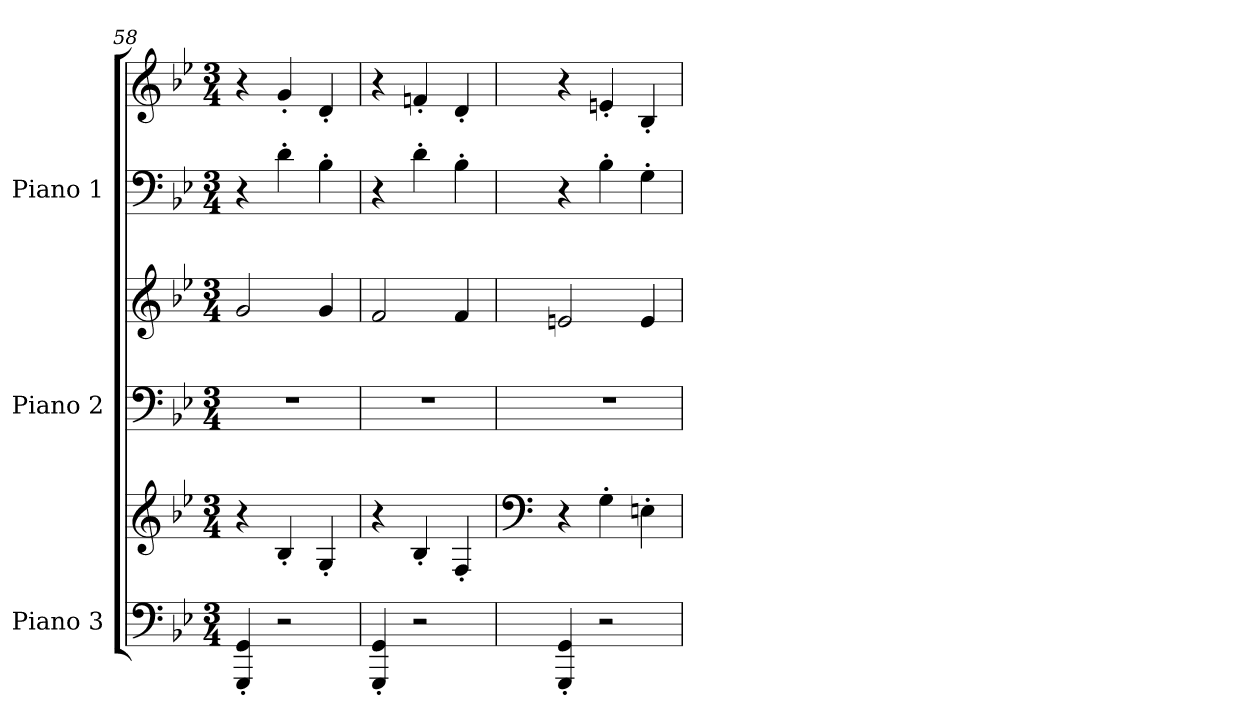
**kern	**kern	**kern	**kern	**kern	**kern
*part3	*part3	*part2	*part2	*part1	*part1
*staff6	*staff5	*staff4	*staff3	*staff2	*staff1
*I"Piano 3	*	*I"Piano 2	*	*I"Piano 1	*
*I'Pno. 3	*	*I'Pno. 2	*	*I'Pno. 1	*
*clefF4	*clefG2	*clefF4	*clefG2	*clefF4	*clefG2
*k[b-e-]	*k[b-e-]	*k[b-e-]	*k[b-e-]	*k[b-e-]	*k[b-e-]
*M3/4	*M3/4	*M3/4	*M3/4	*M3/4	*M3/4
=58	=58	=58	=58	=58	=58
4GGG/' 4GG/'	4r	2.r	2g/	4r	4r
2r	4B-'/	.	.	4d'\	4g'/
.	4G'/	.	4g/	4B-'\	4d'/
=59	=59	=59	=59	=59	=59
4GGG/' 4GG/'	4r	2.r	2f/	4r	4r
2r	4B-'/	.	.	4d'\	4fn'/
.	4F'/	.	4f/	4B-'\	4d'/
!!LO:PB:g=z
=60	=60	=60	=60	=60	=60
*	*clefF4	*	*	*	*
4GGG/' 4GG/'	4r	2.r	2en/	4r	4r
2r	4G'\	.	.	4B-'\	4en'/
.	4En'\	.	4e/	4G'\	4B-'/
=	=	=	=	=	=
*-	*-	*-	*-	*-	*-
